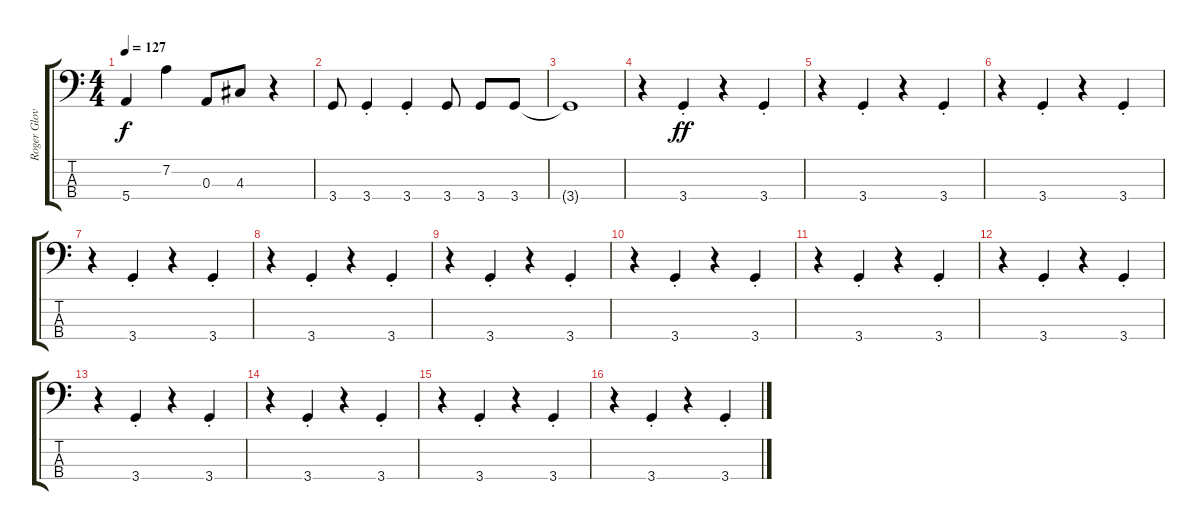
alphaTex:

\track ("Roger Glover" "Roger Glov") {instrument electricbasspick}
\staff {score tabs}
\tuning (G2 D2 A1 E1) {hide}
\ts (4 4)
\tempo 127
\clef f4
\ks c
5.4.4{dy f} 7.2.4 0.3.8 4.3.8 r.4 |
3.4.8 3.4{st}.4 3.4{st}.4 3.4.8 3.4.8 3.4.8 |
3.4{t}.1 |
r.4 3.4{st}.4{dy ff} r.4 3.4{st}.4 |
r.4 3.4{st}.4 r.4 3.4{st}.4 |
r.4 3.4{st}.4 r.4 3.4{st}.4 |
r.4 3.4{st}.4 r.4 3.4{st}.4 |
r.4 3.4{st}.4 r.4 3.4{st}.4 |
r.4 3.4{st}.4 r.4 3.4{st}.4 |
r.4 3.4{st}.4 r.4 3.4{st}.4 |
r.4 3.4{st}.4 r.4 3.4{st}.4 |
r.4 3.4{st}.4 r.4 3.4{st}.4 |
r.4 3.4{st}.4 r.4 3.4{st}.4 |
r.4 3.4{st}.4 r.4 3.4{st}.4 |
r.4 3.4{st}.4 r.4 3.4{st}.4 |
r.4 3.4{st}.4 r.4 3.4{st}.4
